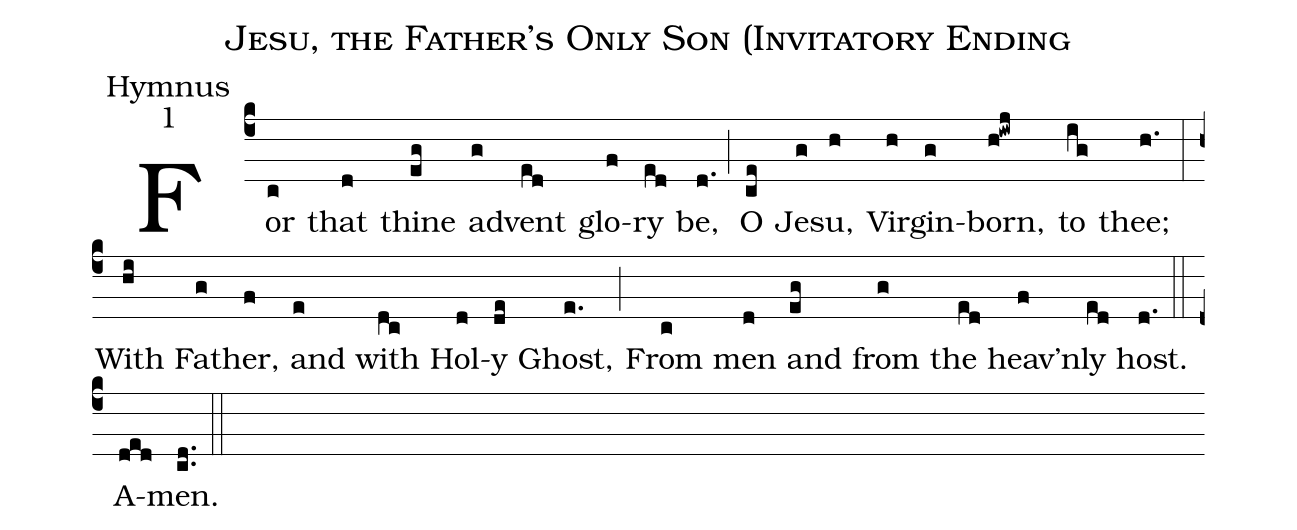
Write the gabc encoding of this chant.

name: Jesu, the Father's Only Son (Invitatory Ending;
office-part: Hymnus;
mode: 1;
%%
(c4)For(c) that(d) thine(eg) ad(g)vent(ed) glo(f)ry(ed) be,(d.) (;)
O(ce) Je(g)su,(h) Vir(h)gin-(g)born,(h!iwj) to(ig) thee;(h.) (:)
With(hi) Fa(g)ther,(f) and(e) with(dc) Hol(d)y(de) Ghost,(e.) (;)
From(c) men(d) and(eg) from(g) the(ed) heav'n(f)ly(ed) host.(d.) (::)
A(ded)men.(cd..) (::)
